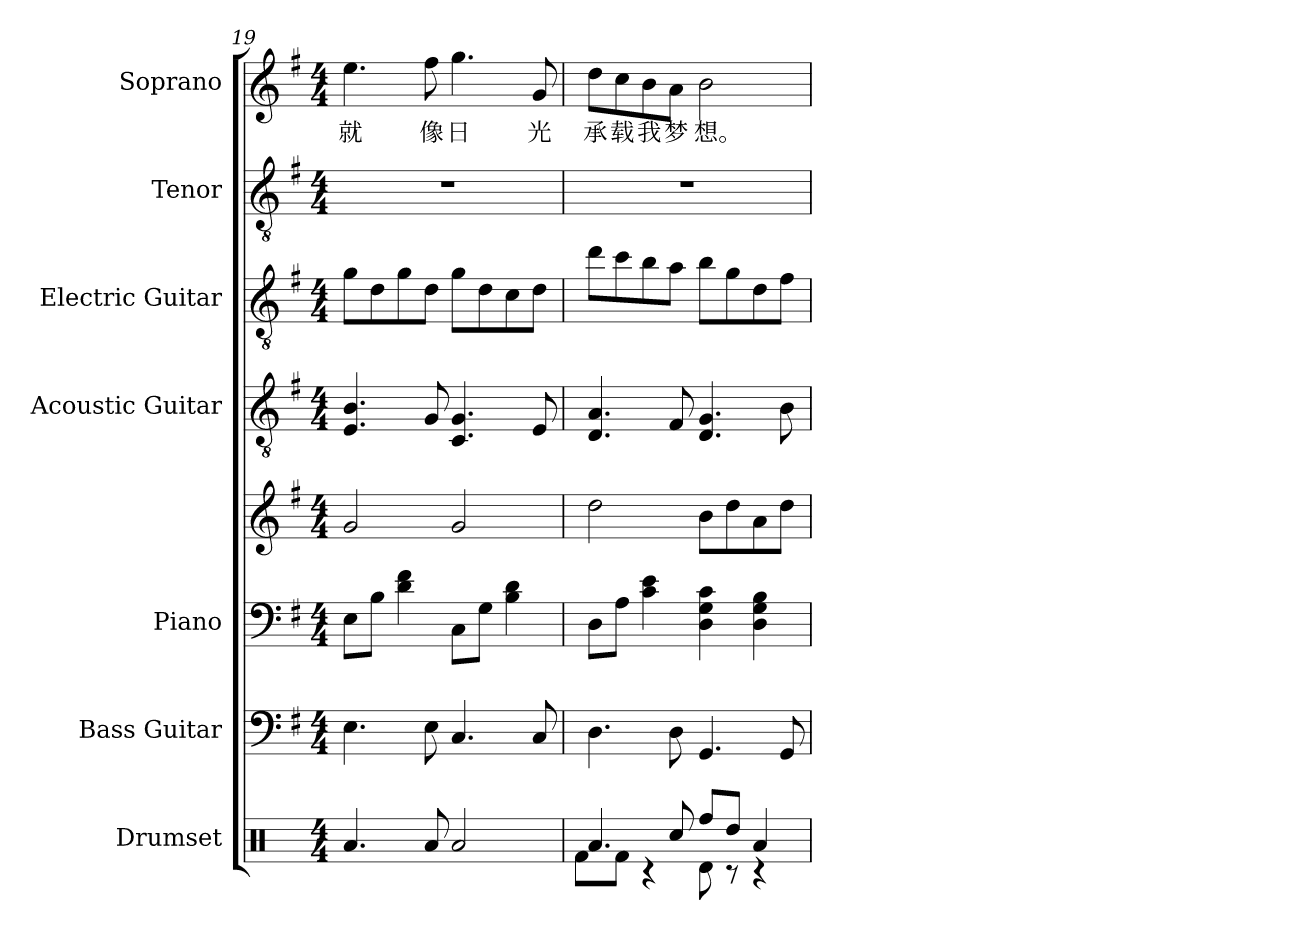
**kern	**kern	**kern	**kern	**kern	**kern	**kern	**kern	**text
*part7	*part6	*part5	*part5	*part4	*part3	*part2	*part1	*part1
*staff8	*staff7	*staff6	*staff5	*staff4	*staff3	*staff2	*staff1	*staff1
*I"Drumset	*I"Bass Guitar	*I"Piano	*	*I"Acoustic Guitar	*I"Electric Guitar	*I"Tenor	*I"Soprano	*
*I'Drs.	*I'B. Guit.	*I'Pno.	*	*I'Guit.	*I'El. Guit.	*I'T.	*I'S.	*
!!LO:PB:g=z
*clefX	*clefF4	*clefF4	*clefG2	*clefGv2	*clefGv2	*clefGv2	*clefG2	*
*	*ITrd7c12	*	*	*	*	*	*	*
*k[]	*k[f#]	*k[f#]	*k[f#]	*k[f#]	*k[f#]	*k[f#]	*k[f#]	*
*M4/4	*M4/4	*M4/4	*M4/4	*M4/4	*M4/4	*M4/4	*M4/4	*
=19	=19	=19	=19	=19	=19	=19	=19	=19
!	!	!	!	!	!	!	!	!LO:LY:b
4.Ra/	4.EE\	8E\L	2g/	4.E/ 4.B/	8g\L	1r	4.ee\	就
.	.	8B\J	.	.	8d\	.	.	.
.	.	4d\ 4f#\	.	.	8g\	.	.	.
!	!	!	!	!	!	!	!	!LO:LY:b
8Ra/	8EE\	.	.	8G/	8d\J	.	8ff#\	像
!	!	!	!	!	!	!	!	!LO:LY:b
2Ra/	4.CC/	8C\L	2g/	4.C/ 4.G/	8g\L	.	4.gg\	日
.	.	8G\J	.	.	8d\	.	.	.
.	.	4B\ 4d\	.	.	8c\	.	.	.
!	!	!	!	!	!	!	!	!LO:LY:b
.	8CC/	.	.	8E/	8d\J	.	8g/	光
=20	=20	=20	=20	=20	=20	=20	=20	=20
*^	*	*	*	*	*	*	*	*
!	!	!	!	!	!	!	!	!	!LO:LY:b
4.Ra/	8Rf\L	4.DD\	8D\L	2dd\	4.D/ 4.A/	8dd\L	1r	8dd\L	承
!	!	!	!	!	!	!	!	!	!LO:LY:b
.	8Rf\J	.	8A\J	.	.	8cc\	.	8cc\	载
!	!	!	!	!	!	!	!	!	!LO:LY:b
.	4r	.	4c\ 4e\	.	.	8b\	.	8b\	我
!	!	!	!	!	!	!	!	!	!LO:LY:b
8Rcc/	.	8DD\	.	.	8F#/	8a\J	.	8a\J	梦
!	!	!	!	!	!	!	!	!	!LO:LY:b
8Rff/L	8Rd\	4.GGG/	4D\ 4G\ 4c\	8b\L	4.D/ 4.G/	8b\L	.	2b\	想。
8Rdd/J	8r	.	.	8dd\	.	8g\	.	.	.
4Ra/	4r	.	4D\ 4G\ 4B\	8a\	.	8d\	.	.	.
.	.	8GGG/	.	8dd\J	8B\	8f#\J	.	.	.
*v	*v	*	*	*	*	*	*	*	*
=	=	=	=	=	=	=	=	=
*-	*-	*-	*-	*-	*-	*-	*-	*-
